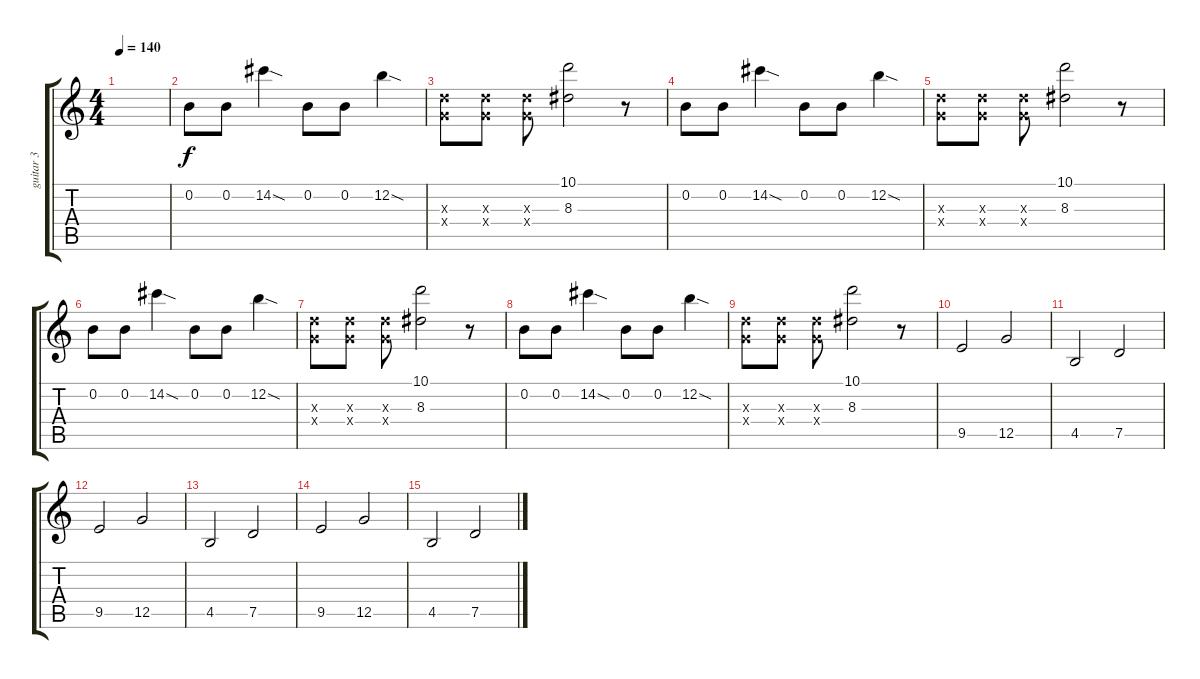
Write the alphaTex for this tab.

\track ("guitar 3" "guitar 3") {instrument distortionguitar}
\staff {score tabs}
\tuning (E4 B3 G3 D3 G2 E2) {hide}
\ts (4 4)
\tempo 140
\clef g2
\ks c
|
0.2.8 0.2.8 14.2{sod}.4 0.2.8 0.2.8 12.2{sod}.4 |
(7.3{x} 5.4{x}).8 (7.3{x} 5.4{x}).8 (7.3{x} 5.4{x}).8 (10.1 8.3).2 r.8 |
0.2.8 0.2.8 14.2{sod}.4 0.2.8 0.2.8 12.2{sod}.4 |
(7.3{x} 5.4{x}).8 (7.3{x} 5.4{x}).8 (7.3{x} 5.4{x}).8 (10.1 8.3).2 r.8 |
0.2.8 0.2.8 14.2{sod}.4 0.2.8 0.2.8 12.2{sod}.4 |
(7.3{x} 5.4{x}).8 (7.3{x} 5.4{x}).8 (7.3{x} 5.4{x}).8 (10.1 8.3).2 r.8 |
0.2.8 0.2.8 14.2{sod}.4 0.2.8 0.2.8 12.2{sod}.4 |
(7.3{x} 5.4{x}).8 (7.3{x} 5.4{x}).8 (7.3{x} 5.4{x}).8 (10.1 8.3).2 r.8 |
9.5.2 12.5.2 |
4.5.2 7.5.2 |
9.5.2 12.5.2 |
4.5.2 7.5.2 |
9.5.2 12.5.2 |
4.5.2 7.5.2
